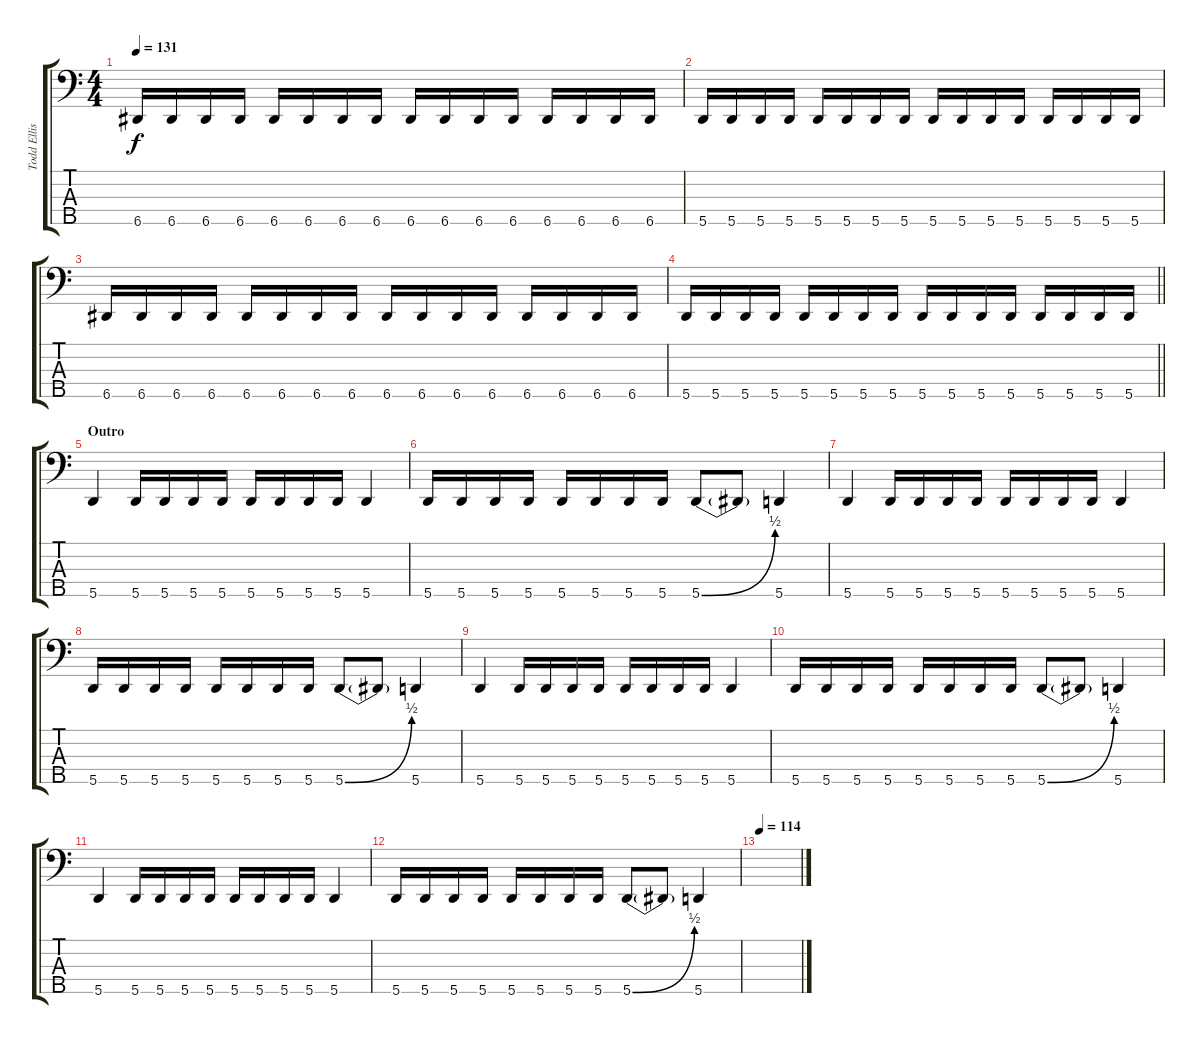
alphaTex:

\track ("Todd Ellis" "Todd Ellis") {instrument electricbassfinger}
\staff {score tabs}
\tuning (G2 D2 A1 E1 A0) {hide}
\ts (4 4)
\tempo 131
\clef f4
\ks c
6.5.16{dy f} 6.5.16 6.5.16 6.5.16 6.5.16 6.5.16 6.5.16 6.5.16 6.5.16 6.5.16 6.5.16 6.5.16 6.5.16 6.5.16 6.5.16 6.5.16 |
5.5.16 5.5.16 5.5.16 5.5.16 5.5.16 5.5.16 5.5.16 5.5.16 5.5.16 5.5.16 5.5.16 5.5.16 5.5.16 5.5.16 5.5.16 5.5.16 |
6.5.16 6.5.16 6.5.16 6.5.16 6.5.16 6.5.16 6.5.16 6.5.16 6.5.16 6.5.16 6.5.16 6.5.16 6.5.16 6.5.16 6.5.16 6.5.16 |
\barLineRight lightlight
5.5.16 5.5.16 5.5.16 5.5.16 5.5.16 5.5.16 5.5.16 5.5.16 5.5.16 5.5.16 5.5.16 5.5.16 5.5.16 5.5.16 5.5.16 5.5.16 |
\section ("" "Outro ")
5.5.4 5.5.16 5.5.16 5.5.16 5.5.16 5.5.16 5.5.16 5.5.16 5.5.16 5.5.4 |
5.5.16 5.5.16 5.5.16 5.5.16 5.5.16 5.5.16 5.5.16 5.5.16 5.5{be (bend 0 0 60 2)}.8 5.5{t}.8 5.5.4 |
5.5.4 5.5.16 5.5.16 5.5.16 5.5.16 5.5.16 5.5.16 5.5.16 5.5.16 5.5.4 |
5.5.16 5.5.16 5.5.16 5.5.16 5.5.16 5.5.16 5.5.16 5.5.16 5.5{be (bend 0 0 60 2)}.8 5.5{t}.8 5.5.4 |
5.5.4 5.5.16 5.5.16 5.5.16 5.5.16 5.5.16 5.5.16 5.5.16 5.5.16 5.5.4 |
5.5.16 5.5.16 5.5.16 5.5.16 5.5.16 5.5.16 5.5.16 5.5.16 5.5{be (bend 0 0 60 2)}.8 5.5{t}.8 5.5.4 |
5.5.4 5.5.16 5.5.16 5.5.16 5.5.16 5.5.16 5.5.16 5.5.16 5.5.16 5.5.4 |
5.5.16 5.5.16 5.5.16 5.5.16 5.5.16 5.5.16 5.5.16 5.5.16 5.5{be (bend 0 0 60 2)}.8 5.5{t}.8 5.5.4 |
\tempo 114
